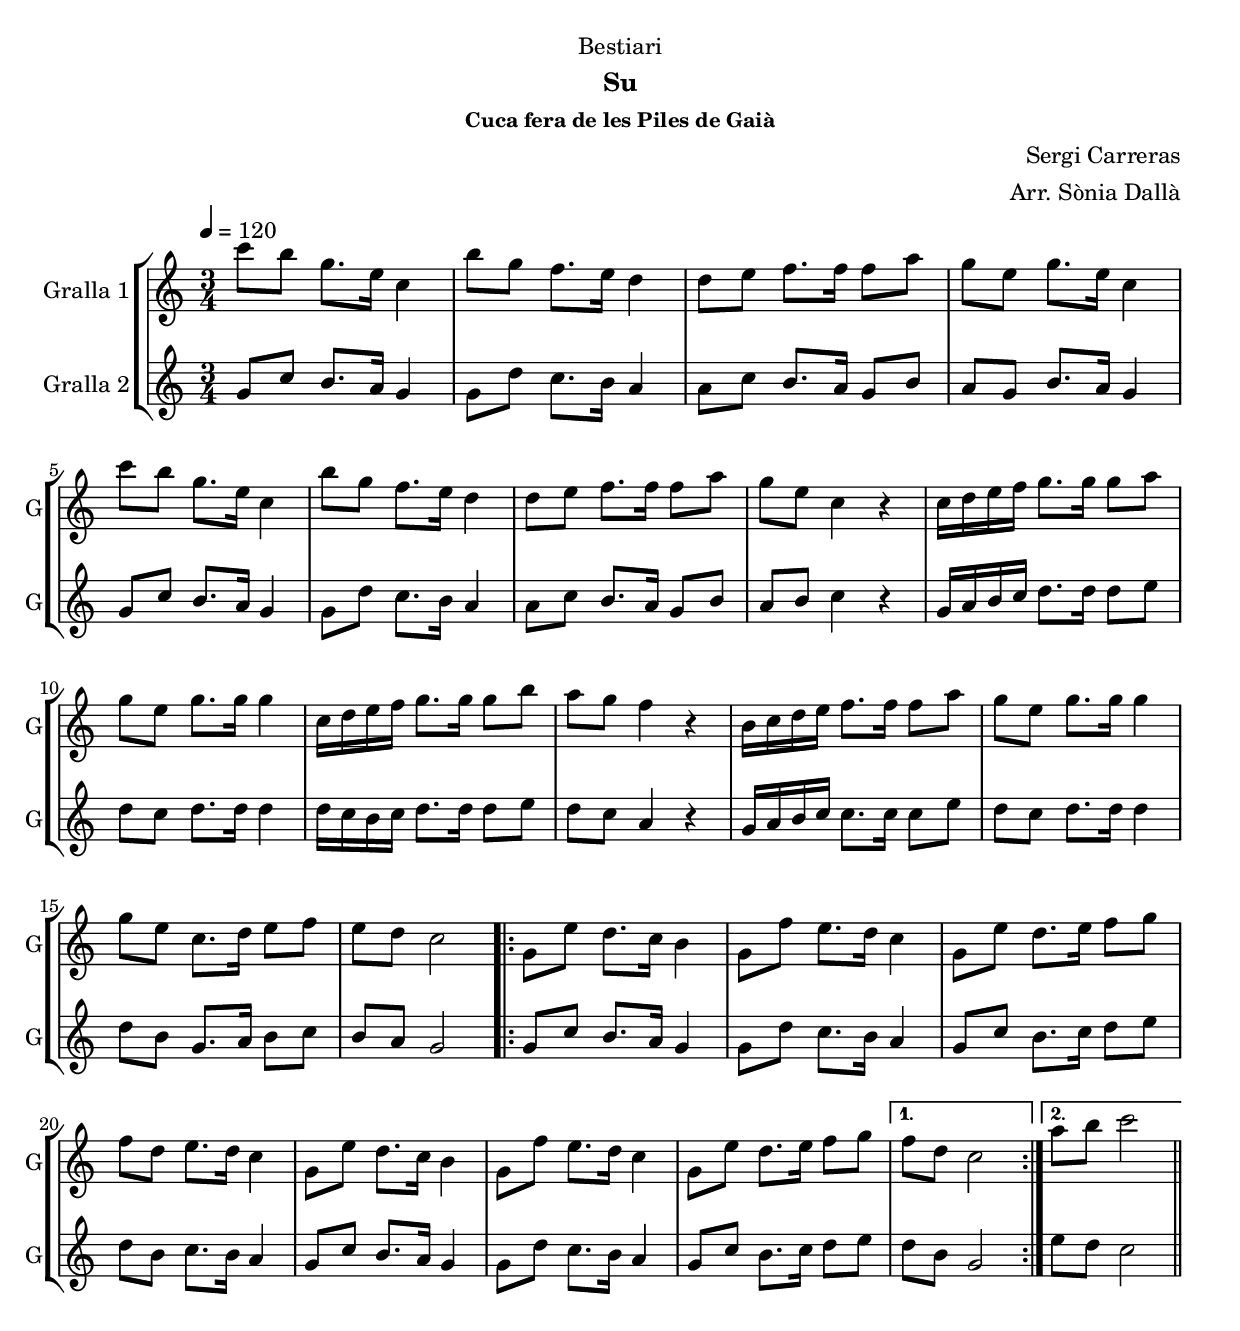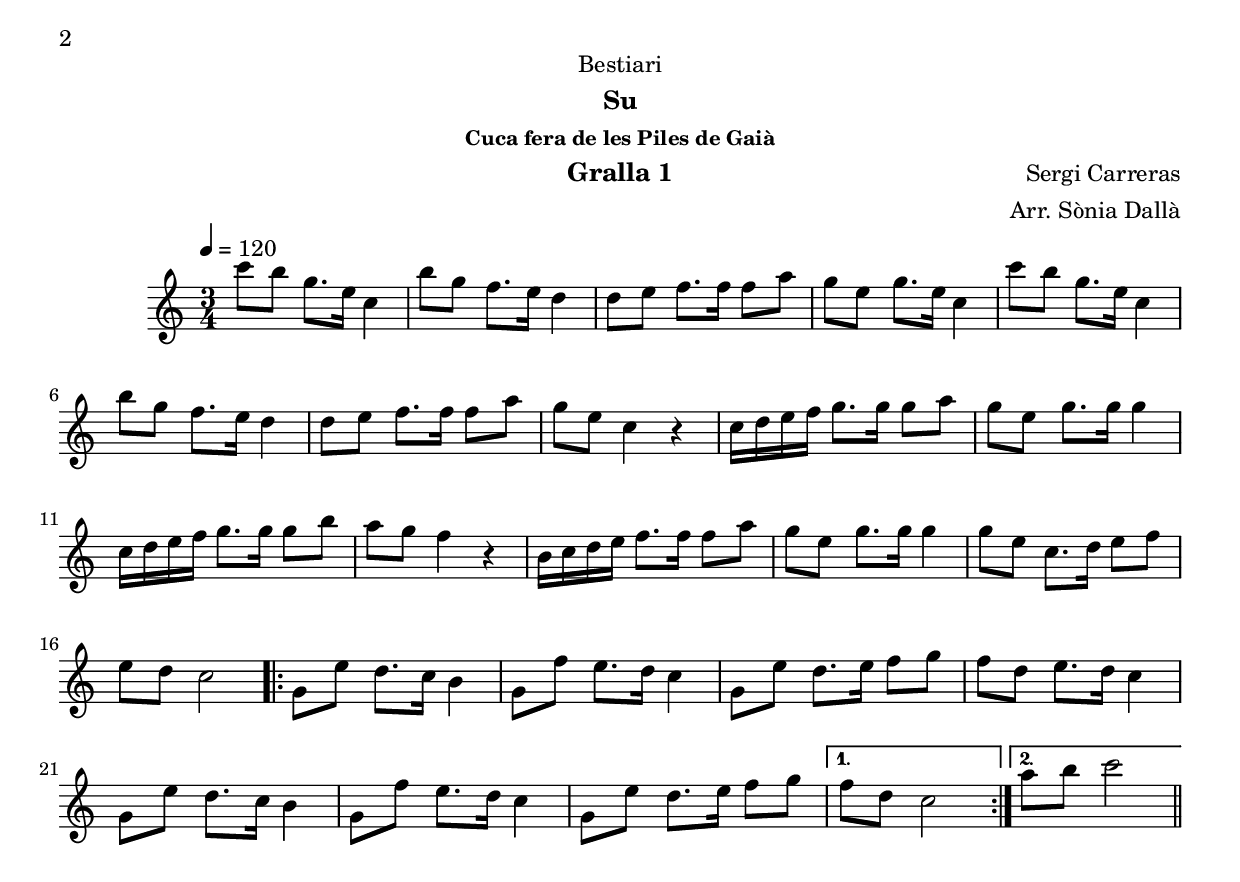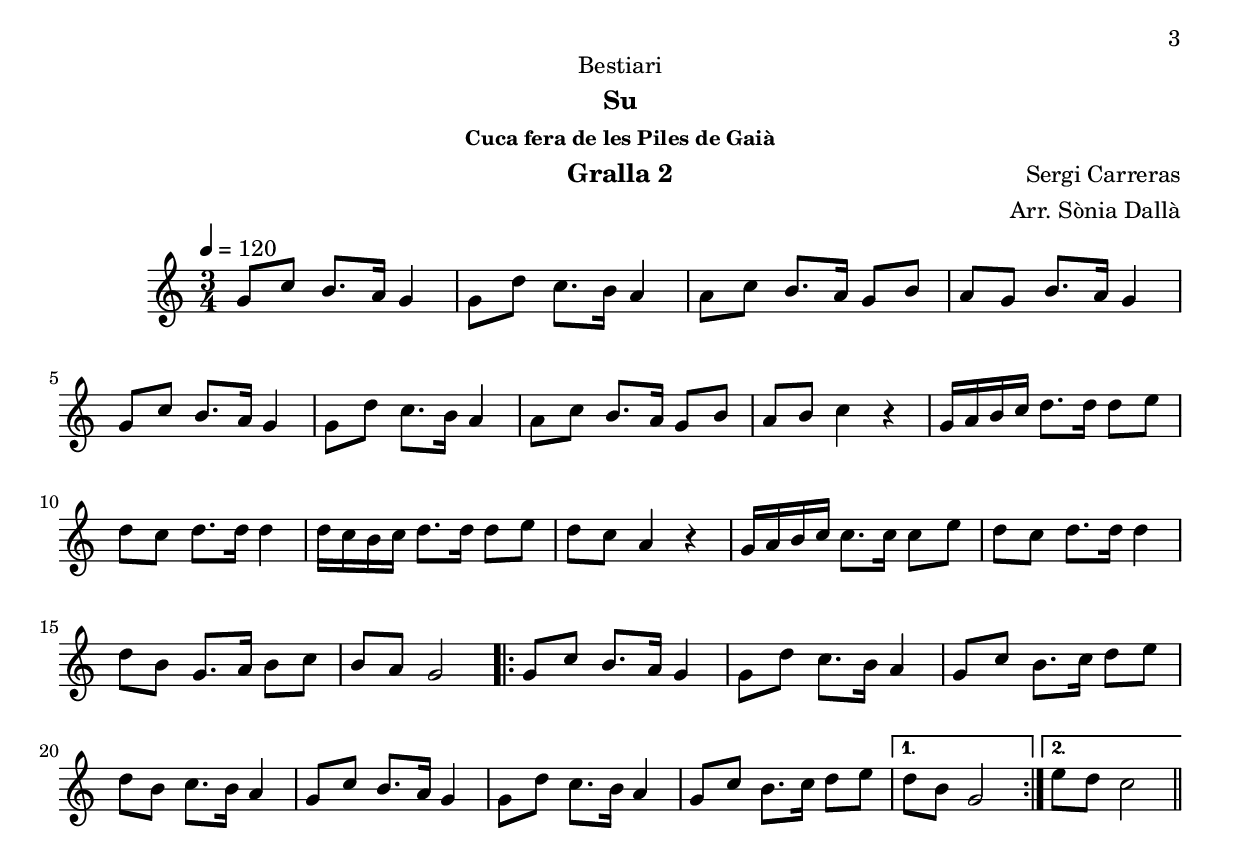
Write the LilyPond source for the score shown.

\version "2.22.1"

\header {
  dedication="Bestiari"
  title=""
  subtitle="Su"
  subsubtitle="Cuca fera de les Piles de Gaià"
  poet=""
  meter=""
  piece=""
  composer="Sergi Carreras"
  arranger="Arr. Sònia Dallà"
  opus=""
  instrument=""
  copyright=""
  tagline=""
}

liniaroAa =
\relative c'''
{
  \tempo 4=120
  \clef treble
  \key c \major
  \time 3/4
  c8 b g8. e16 c4  |
  b'8 g f8. e16 d4  |
  d8 e f8. f16 f8 a  |
  g8 e g8. e16 c4  |
  %05
  c'8 b g8. e16 c4  |
  b'8 g f8. e16 d4  |
  d8 e f8. f16 f8 a  |
  g8 e c4 r  |
  c16 d e f g8. g16 g8 a  |
  %10
  g8 e g8. g16 g4  |
  c,16 d e f g8. g16 g8 b  |
  a8 g f4 r  |
  b,16 c d e f8. f16 f8 a  |
  g8 e g8. g16 g4  |
  %15
  g8 e c8. d16 e8 f  |
  e8 d c2  |
  \repeat volta 2 { g8 e' d8. c16 b4  |
  g8 f' e8. d16 c4  |
  g8 e' d8. e16 f8 g  |
  %20
  f8 d e8. d16 c4  |
  g8 e' d8. c16 b4  |
  g8 f' e8. d16 c4  |
  g8 e' d8. e16 f8 g }
  \alternative { { f8 d c2 }
  %25
  { a'8 b c2 } } \bar "||"
}

liniaroAb =
\relative g'
{
  \tempo 4=120
  \clef treble
  \key c \major
  \time 3/4
  g8 c b8. a16 g4  |
  g8 d' c8. b16 a4  |
  a8 c b8. a16 g8 b  |
  a8 g b8. a16 g4  |
  %05
  g8 c b8. a16 g4  |
  g8 d' c8. b16 a4  |
  a8 c b8. a16 g8 b  |
  a8 b c4 r  |
  g16 a b c d8. d16 d8 e  |
  %10
  d8 c d8. d16 d4  |
  d16 c b c d8. d16 d8 e  |
  d8 c a4 r  |
  g16 a b c c8. c16 c8 e  |
  d8 c d8. d16 d4  |
  %15
  d8 b g8. a16 b8 c  |
  b8 a g2  |
  \repeat volta 2 { g8 c b8. a16 g4  |
  g8 d' c8. b16 a4  |
  g8 c b8. c16 d8 e  |
  %20
  d8 b c8. b16 a4  |
  g8 c b8. a16 g4  |
  g8 d' c8. b16 a4  |
  g8 c b8. c16 d8 e }
  \alternative { { d8 b g2 }
  %25
  { e'8 d c2 } } \bar "||"
}

\bookpart {
  \score {
    \new StaffGroup {
      \override Score.RehearsalMark #'self-alignment-X = #LEFT
      <<
        \new Staff \with {instrumentName = #"Gralla 1" shortInstrumentName = #"G"} \liniaroAa
        \new Staff \with {instrumentName = #"Gralla 2" shortInstrumentName = #"G"} \liniaroAb
      >>
    }
    \layout {}
  }
  \score { \unfoldRepeats
    \new StaffGroup {
      \override Score.RehearsalMark #'self-alignment-X = #LEFT
      <<
        \new Staff \with {instrumentName = #"Gralla 1" shortInstrumentName = #"G"} \liniaroAa
        \new Staff \with {instrumentName = #"Gralla 2" shortInstrumentName = #"G"} \liniaroAb
      >>
    }
    \midi {
      \set Staff.midiInstrument = "oboe"
      \set DrumStaff.midiInstrument = "drums"
    }
  }
}

\bookpart {
  \header {instrument="Gralla 1"}
  \score {
    \new StaffGroup {
      \override Score.RehearsalMark #'self-alignment-X = #LEFT
      <<
        \new Staff \liniaroAa
      >>
    }
    \layout {}
  }
  \score { \unfoldRepeats
    \new StaffGroup {
      \override Score.RehearsalMark #'self-alignment-X = #LEFT
      <<
        \new Staff \liniaroAa
      >>
    }
    \midi {
      \set Staff.midiInstrument = "oboe"
      \set DrumStaff.midiInstrument = "drums"
    }
  }
}

\bookpart {
  \header {instrument="Gralla 2"}
  \score {
    \new StaffGroup {
      \override Score.RehearsalMark #'self-alignment-X = #LEFT
      <<
        \new Staff \liniaroAb
      >>
    }
    \layout {}
  }
  \score { \unfoldRepeats
    \new StaffGroup {
      \override Score.RehearsalMark #'self-alignment-X = #LEFT
      <<
        \new Staff \liniaroAb
      >>
    }
    \midi {
      \set Staff.midiInstrument = "oboe"
      \set DrumStaff.midiInstrument = "drums"
    }
  }
}

